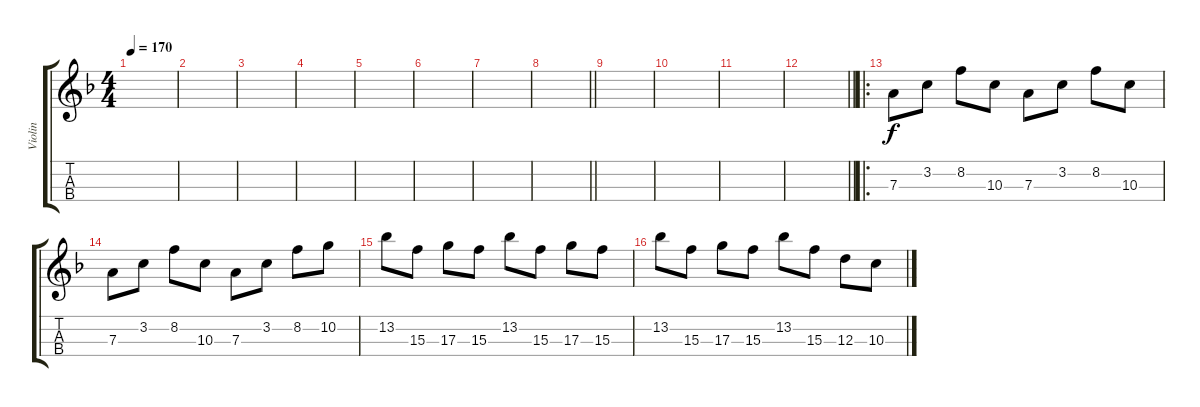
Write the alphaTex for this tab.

\track ("Violin" "Violin") {instrument violin}
\staff {score tabs}
\tuning (E5 A4 D4 G3) {hide}
\ts (4 4)
\tempo 170
\clef g2
\ks f
|
|
|
|
|
|
|
\barLineRight lightlight
|
|
|
|
\barLineRight lightlight
|
\ro
7.3.8 3.2.8 8.2.8 10.3.8 7.3.8 3.2.8 8.2.8 10.3.8 |
7.3.8 3.2.8 8.2.8 10.3.8 7.3.8 3.2.8 8.2.8 10.2.8 |
13.2.8 15.3.8 17.3.8 15.3.8 13.2.8 15.3.8 17.3.8 15.3.8 |
13.2.8 15.3.8 17.3.8 15.3.8 13.2.8 15.3.8 12.3.8 10.3.8
